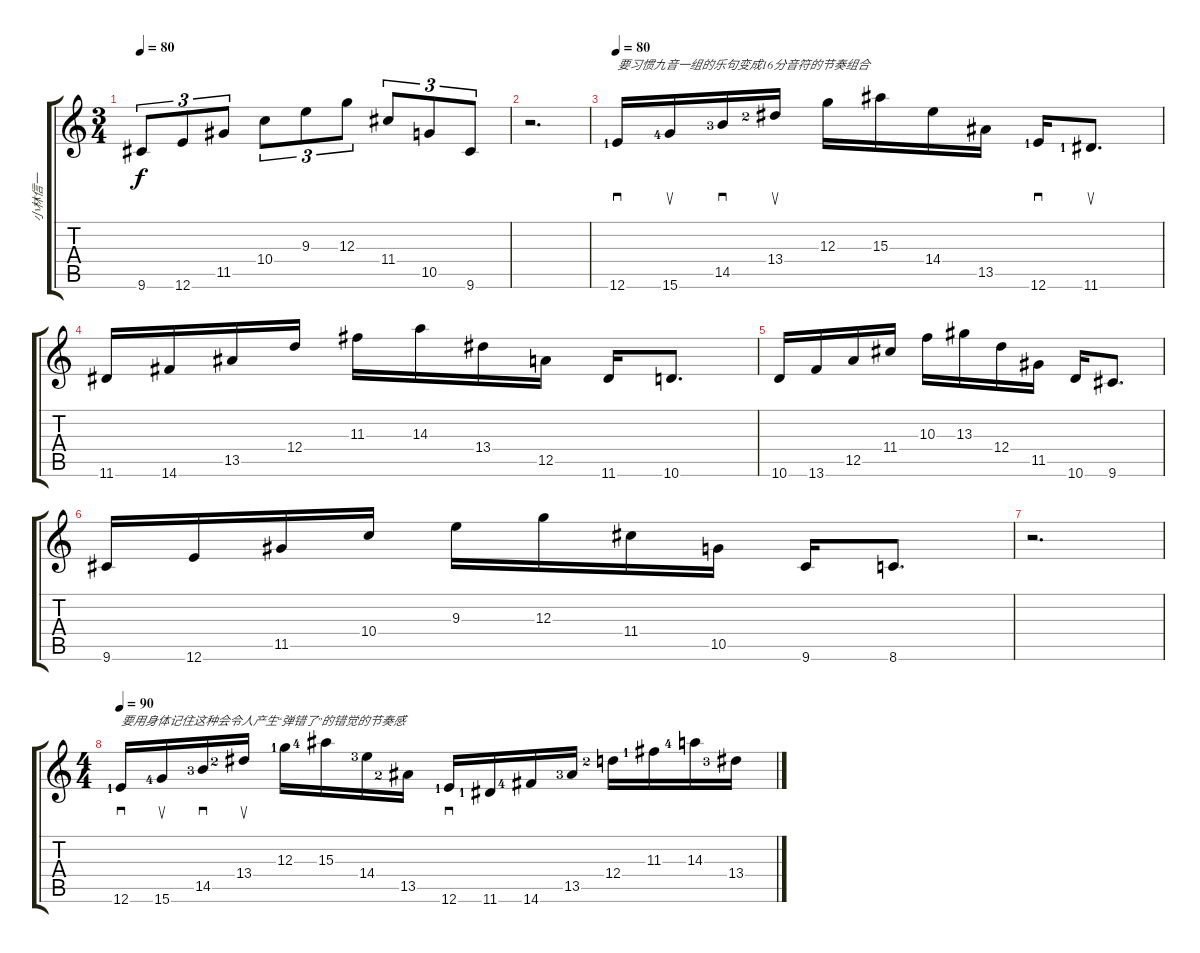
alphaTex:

\track ("小林信一" "小林信一") {instrument overdrivenguitar}
\staff {score tabs}
\tuning (E4 B3 G3 D3 A2 E2) {hide}
\ts (3 4)
\tempo 80
\clef g2
\ks c
9.6.8{tu (3 2) dy f} 12.6.8{tu (3 2)} 11.5.8{tu (3 2)} 10.4.8{tu (3 2)} 9.3.8{tu (3 2)} 12.3.8{tu (3 2)} 11.4.8{tu (3 2)} 10.5.8{tu (3 2)} 9.6.8{tu (3 2)} |
r.2{d} |
\tempo 80
12.6{lf 2}.16{sd txt "要习惯九音一组的乐句变成16分音符的节奏组合"} 15.6{lf 5}.16{su} 14.5{lf 4}.16{sd} 13.4{lf 3}.16{su} 12.3.16 15.3.16 14.4.16 13.5.16 12.6{lf 2}.16{sd} 11.6{lf 2}.8{d su} |
11.6.16 14.6.16 13.5.16 12.4.16 11.3.16 14.3.16 13.4.16 12.5.16 11.6.16 10.6.8{d} |
10.6.16 13.6.16 12.5.16 11.4.16 10.3.16 13.3.16 12.4.16 11.5.16 10.6.16 9.6.8{d} |
9.6.16 12.6.16 11.5.16 10.4.16 9.3.16 12.3.16 11.4.16 10.5.16 9.6.16 8.6.8{d} |
r.2{d} |
\ts (4 4)
\tempo 90
12.6{lf 2}.16{sd txt "要用身体记住这种会令人产生“弹错了”的错觉的节奏感"} 15.6{lf 5}.16{su} 14.5{lf 4}.16{sd} 13.4{lf 3}.16{su} 12.3{lf 2}.16 15.3{lf 5}.16 14.4{lf 4}.16 13.5{lf 3}.16 12.6{lf 2}.16{sd} 11.6{lf 2}.16 14.6{lf 5}.16 13.5{lf 4}.16 12.4{lf 3}.16 11.3{lf 2}.16 14.3{lf 5}.16 13.4{lf 4}.16
